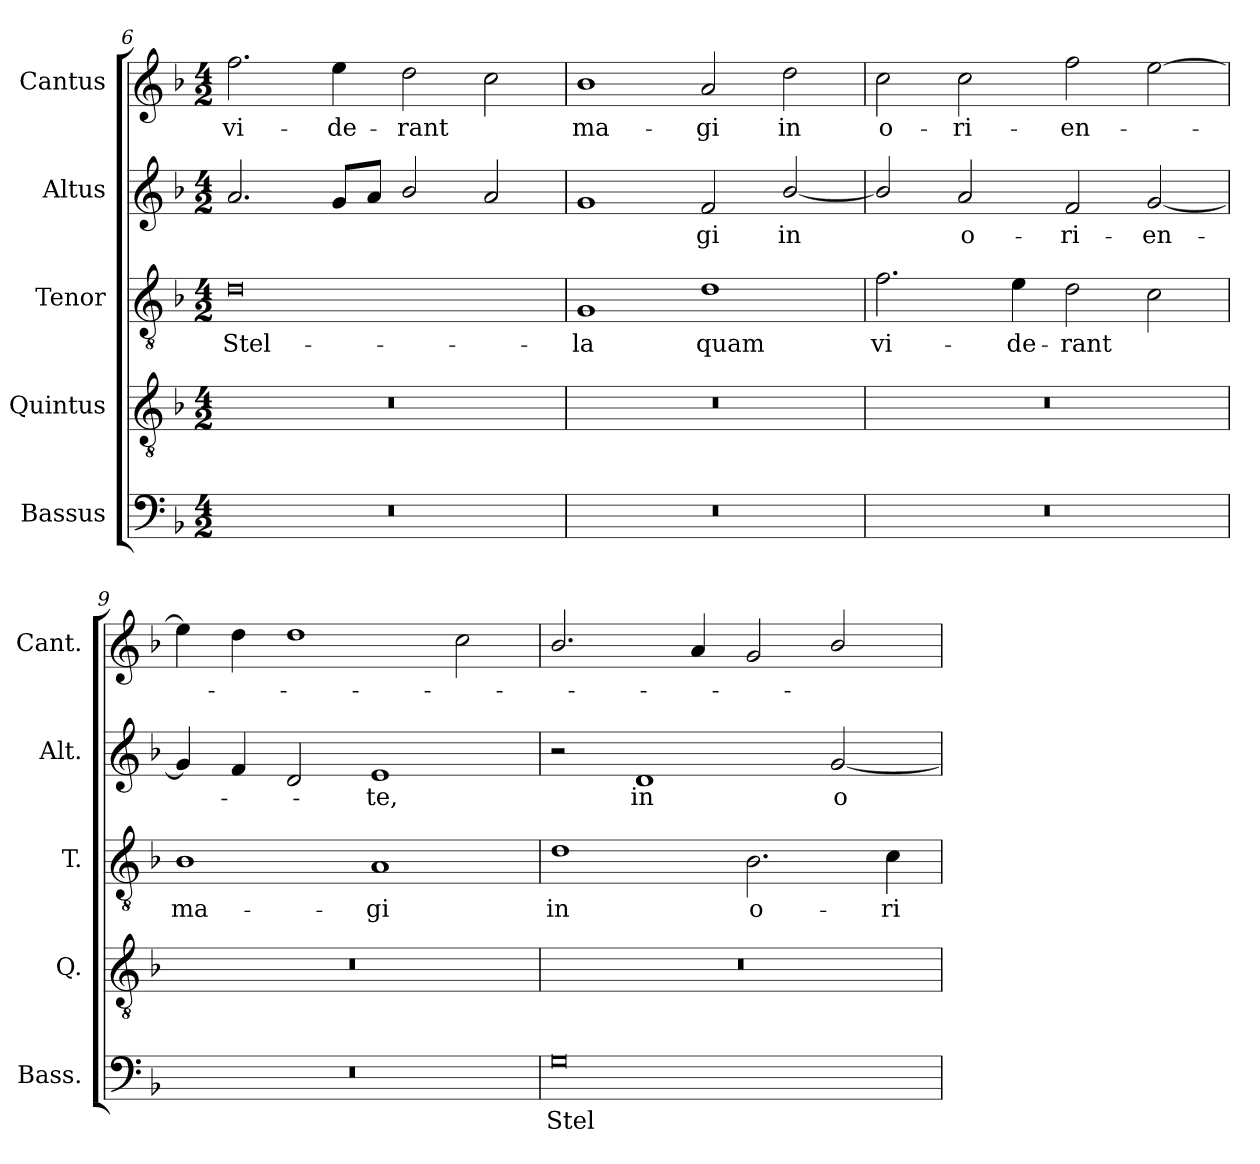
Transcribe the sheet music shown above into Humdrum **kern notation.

**kern	**text	**kern	**kern	**text	**kern	**text	**kern	**text
*part5	*part5	*part4	*part3	*part3	*part2	*part2	*part1	*part1
*staff5	*staff5	*staff4	*staff3	*staff3	*staff2	*staff2	*staff1	*staff1
*I"Bassus	*	*I"Quintus	*I"Tenor	*	*I"Altus	*	*I"Cantus	*
*I'Bass.	*	*I'Q.	*I'T.	*	*I'Alt.	*	*I'Cant.	*
*clefF4	*	*clefGv2	*clefGv2	*	*clefG2	*	*clefG2	*
*	*	*ITrd7c12	*ITrd7c12	*	*	*	*	*
*k[b-]	*	*k[b-]	*k[b-]	*	*k[b-]	*	*k[b-]	*
*F:	*	*F:	*F:	*	*F:	*	*F:	*
*M4/2	*	*M4/2	*M4/2	*	*M4/2	*	*M4/2	*
=6	=6	=6	=6	=6	=6	=6	=6	=6
!LO:N:vis=1	!	!LO:N:vis=1	!	!	!	!	!	!
!	!	!	!	!LO:LY:b:color=#000000	!	!	!	!
!	!	!	!	!	!	!	!	!LO:LY:b:color=#000000
0r	.	0r	0Di	Stel-	2.ai/	.	2.ffi\	vi-
!	!	!	!	!	!	!	!	!LO:LY:b:color=#000000
.	.	.	.	.	8gi/L	.	4eei\	-de-
.	.	.	.	.	8ai/J	.	.	.
!	!	!	!	!	!	!	!	!LO:LY:b:color=#000000
.	.	.	.	.	2b-i/	.	2ddi\	-rant
.	.	.	.	.	2ai/	.	2cci\	.
=7	=7	=7	=7	=7	=7	=7	=7	=7
!LO:N:vis=1	!	!LO:N:vis=1	!	!	!	!	!	!
!	!	!	!	!LO:LY:b:color=#000000	!	!	!	!
!	!	!	!	!	!	!	!	!LO:LY:b:color=#000000
0r	.	0r	1GGi	-la	1gi	.	1b-i	ma-
!	!	!	!	!LO:LY:b:color=#000000	!	!	!	!
!	!	!	!	!	!	!LO:LY:b:color=#000000	!	!
!	!	!	!	!	!	!	!	!LO:LY:b:color=#000000
.	.	.	1Di	quam	2fi/	-gi	2ai/	-gi
!	!	!	!	!	!	!LO:LY:b:color=#000000	!	!
!	!	!	!	!	!	!	!	!LO:LY:b:color=#000000
.	.	.	.	.	[2b-i/	in	2ddi\	in
!!LO:LB:g=z
=8	=8	=8	=8	=8	=8	=8	=8	=8
!LO:N:vis=1	!	!LO:N:vis=1	!	!	!	!	!	!
!	!	!	!	!LO:LY:b:color=#000000	!	!	!	!
!	!	!	!	!	!	!	!	!LO:LY:b:color=#000000
0r	.	0r	2.Fi\	vi-	2b-i/]	.	2cci\	o-
!	!	!	!	!	!	!LO:LY:b:color=#000000	!	!
!	!	!	!	!	!	!	!	!LO:LY:b:color=#000000
.	.	.	.	.	2ai/	o-	2cci\	-ri-
!	!	!	!	!LO:LY:b:color=#000000	!	!	!	!
.	.	.	4Ei\	-de-	.	.	.	.
!	!	!	!	!LO:LY:b:color=#000000	!	!	!	!
!	!	!	!	!	!	!LO:LY:b:color=#000000	!	!
!	!	!	!	!	!	!	!	!LO:LY:b:color=#000000
.	.	.	2Di\	-rant	2fi/	-ri-	2ffi\	-en-
!	!	!	!	!	!	!LO:LY:b:color=#000000	!	!
.	.	.	2Ci\	.	[2gi/	-en-	[2eei\	.
=9	=9	=9	=9	=9	=9	=9	=9	=9
!LO:N:vis=1	!	!LO:N:vis=1	!	!	!	!	!	!
!	!	!	!	!LO:LY:b:color=#000000	!	!	!	!
0r	.	0r	1BB-i	ma-	4gi/]	.	4eei\]	.
.	.	.	.	.	4fi/	.	4ddi\	.
.	.	.	.	.	2di/	.	1ddi	.
!	!	!	!	!LO:LY:b:color=#000000	!	!	!	!
!	!	!	!	!	!	!LO:LY:b:color=#000000	!	!
.	.	.	1AAi	-gi	1ei	-te,	.	.
.	.	.	.	.	.	.	2cci\	.
=10	=10	=10	=10	=10	=10	=10	=10	=10
!	!LO:LY:b:color=#000000	!LO:N:vis=1	!	!	!	!	!	!
!	!	!	!	!LO:LY:b:color=#000000	!	!	!	!
0Gi	Stel-	0r	1Di	in	2r	.	2.b-i/	.
!	!	!	!	!	!	!LO:LY:b:color=#000000	!	!
.	.	.	.	.	1di	in	.	.
.	.	.	.	.	.	.	4ai/	.
!	!	!	!	!LO:LY:b:color=#000000	!	!	!	!
.	.	.	2.BB-i\	o-	.	.	2gi/	.
!	!	!	!	!	!	!LO:LY:b:color=#000000	!	!
.	.	.	.	.	[2gi/	o-	2b-i/	.
!	!	!	!	!LO:LY:b:color=#000000	!	!	!	!
.	.	.	4Ci\	-ri-	.	.	.	.
=	=	=	=	=	=	=	=	=
*-	*-	*-	*-	*-	*-	*-	*-	*-
